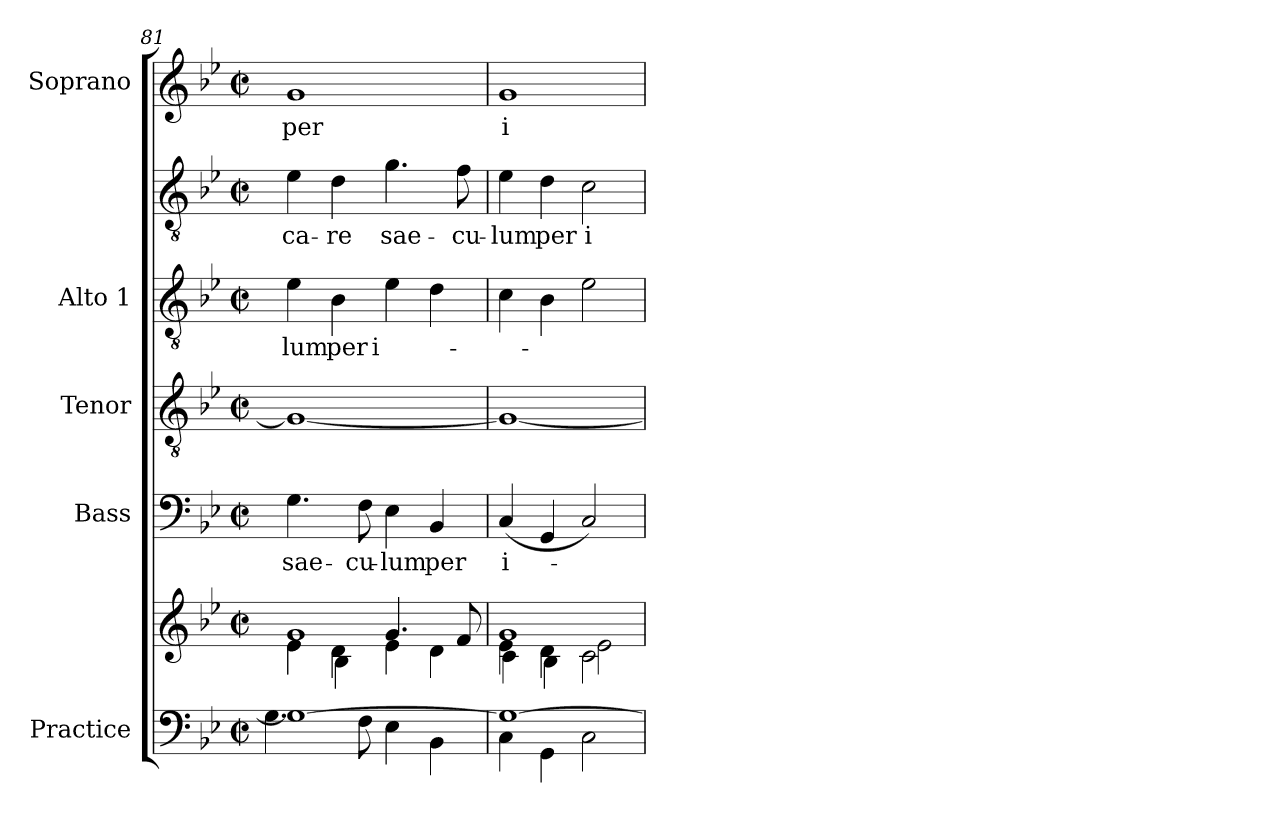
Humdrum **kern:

**kern	**kern	**kern	**text	**kern	**kern	**text	**kern	**text	**kern	**text
*part5	*part5	*part4	*part4	*part3	*part2	*part2	*part2	*part2	*part1	*part1
*staff7	*staff6	*staff5	*staff5	*staff4	*staff3	*staff3	*staff2	*staff2	*staff1	*staff1
*I"Practice	*	*I"Bass	*	*I"Tenor	*I"Alto 1	*	*	*	*I"Soprano	*
*	*	*I'B	*	*I'T	*I'A	*	*	*	*I'S	*
!!LO:LB:g=z
*clefF4	*clefG2	*clefF4	*	*clefGv2	*clefGv2	*	*clefGv2	*	*clefG2	*
*k[b-e-]	*k[b-e-]	*k[b-e-]	*	*k[b-e-]	*k[b-e-]	*	*k[b-e-]	*	*k[b-e-]	*
*B-:	*B-:	*B-:	*	*B-:	*B-:	*	*B-:	*	*B-:	*
*M2/2	*M2/2	*M2/2	*	*M2/2	*M2/2	*	*M2/2	*	*M2/2	*
*met(c|)	*met(c|)	*met(c|)	*	*met(c|)	*met(c|)	*	*met(c|)	*	*met(c|)	*
=81	=81	=81	=81	=81	=81	=81	=81	=81	=81	=81
*^	*^	*	*	*	*	*	*	*	*	*
*	*	*	*^	*	*	*	*	*	*	*	*	*
!	!	!	!	!	!	!LO:LY:b	!	!	!LO:LY:b	!	!LO:LY:b	!	!LO:LY:b
1G/_	4.G\	1g/	4e-\	4e-\	4.G	sae-	1G_	4e-	-lum	4e-	-ca-	1g	per
!	!	!	!	!	!	!	!	!	!LO:LY:b	!	!LO:LY:b	!	!
.	.	.	4d\	4B-\	.	.	.	4B-	per	4d	-re	.	.
!	!	!	!	!	!	!LO:LY:b	!	!	!	!	!	!	!
.	8F\	.	.	.	8F	-cu-	.	.	.	.	.	.	.
!	!	!	!	!	!	!LO:LY:b	!	!	!LO:LY:b	!	!LO:LY:b	!	!
.	4E-\	.	4.g/	4e-\	4E-	-lum	.	4e-	i-	4.g	sae-	.	.
!	!	!	!	!	!	!LO:LY:b	!	!	!	!	!	!	!
.	4BB-\	.	.	4d\	4BB-	per	.	4d	.	.	.	.	.
!	!	!	!	!	!	!	!	!	!	!	!LO:LY:b	!	!
.	.	.	8f/	.	.	.	.	.	.	8f\	-cu-	.	.
=82	=82	=82	=82	=82	=82	=82	=82	=82	=82	=82	=82	=82	=82
!	!	!	!	!	!	!LO:LY:b	!	!	!	!	!LO:LY:b	!	!LO:LY:b
1G/_	4C\	1g/	4e-\	4c\	(<4C	i-	1G_	4c	.	4e-	lum	1g	i-
!	!	!	!	!	!	!	!	!	!	!	!LO:LY:b	!	!
.	4GG\	.	4d\	4B-\	4GG	.	.	4B-	.	4d	per	.	.
!	!	!	!	!	!	!	!	!	!	!	!LO:LY:b	!	!
.	2C\	.	2c\	2e-\	2C)	.	.	2e-	.	2c	i-	.	.
*v	*v	*	*	*	*	*	*	*	*	*	*	*	*
*	*v	*v	*v	*	*	*	*	*	*	*	*	*
=	=	=	=	=	=	=	=	=	=	=
*-	*-	*-	*-	*-	*-	*-	*-	*-	*-	*-
